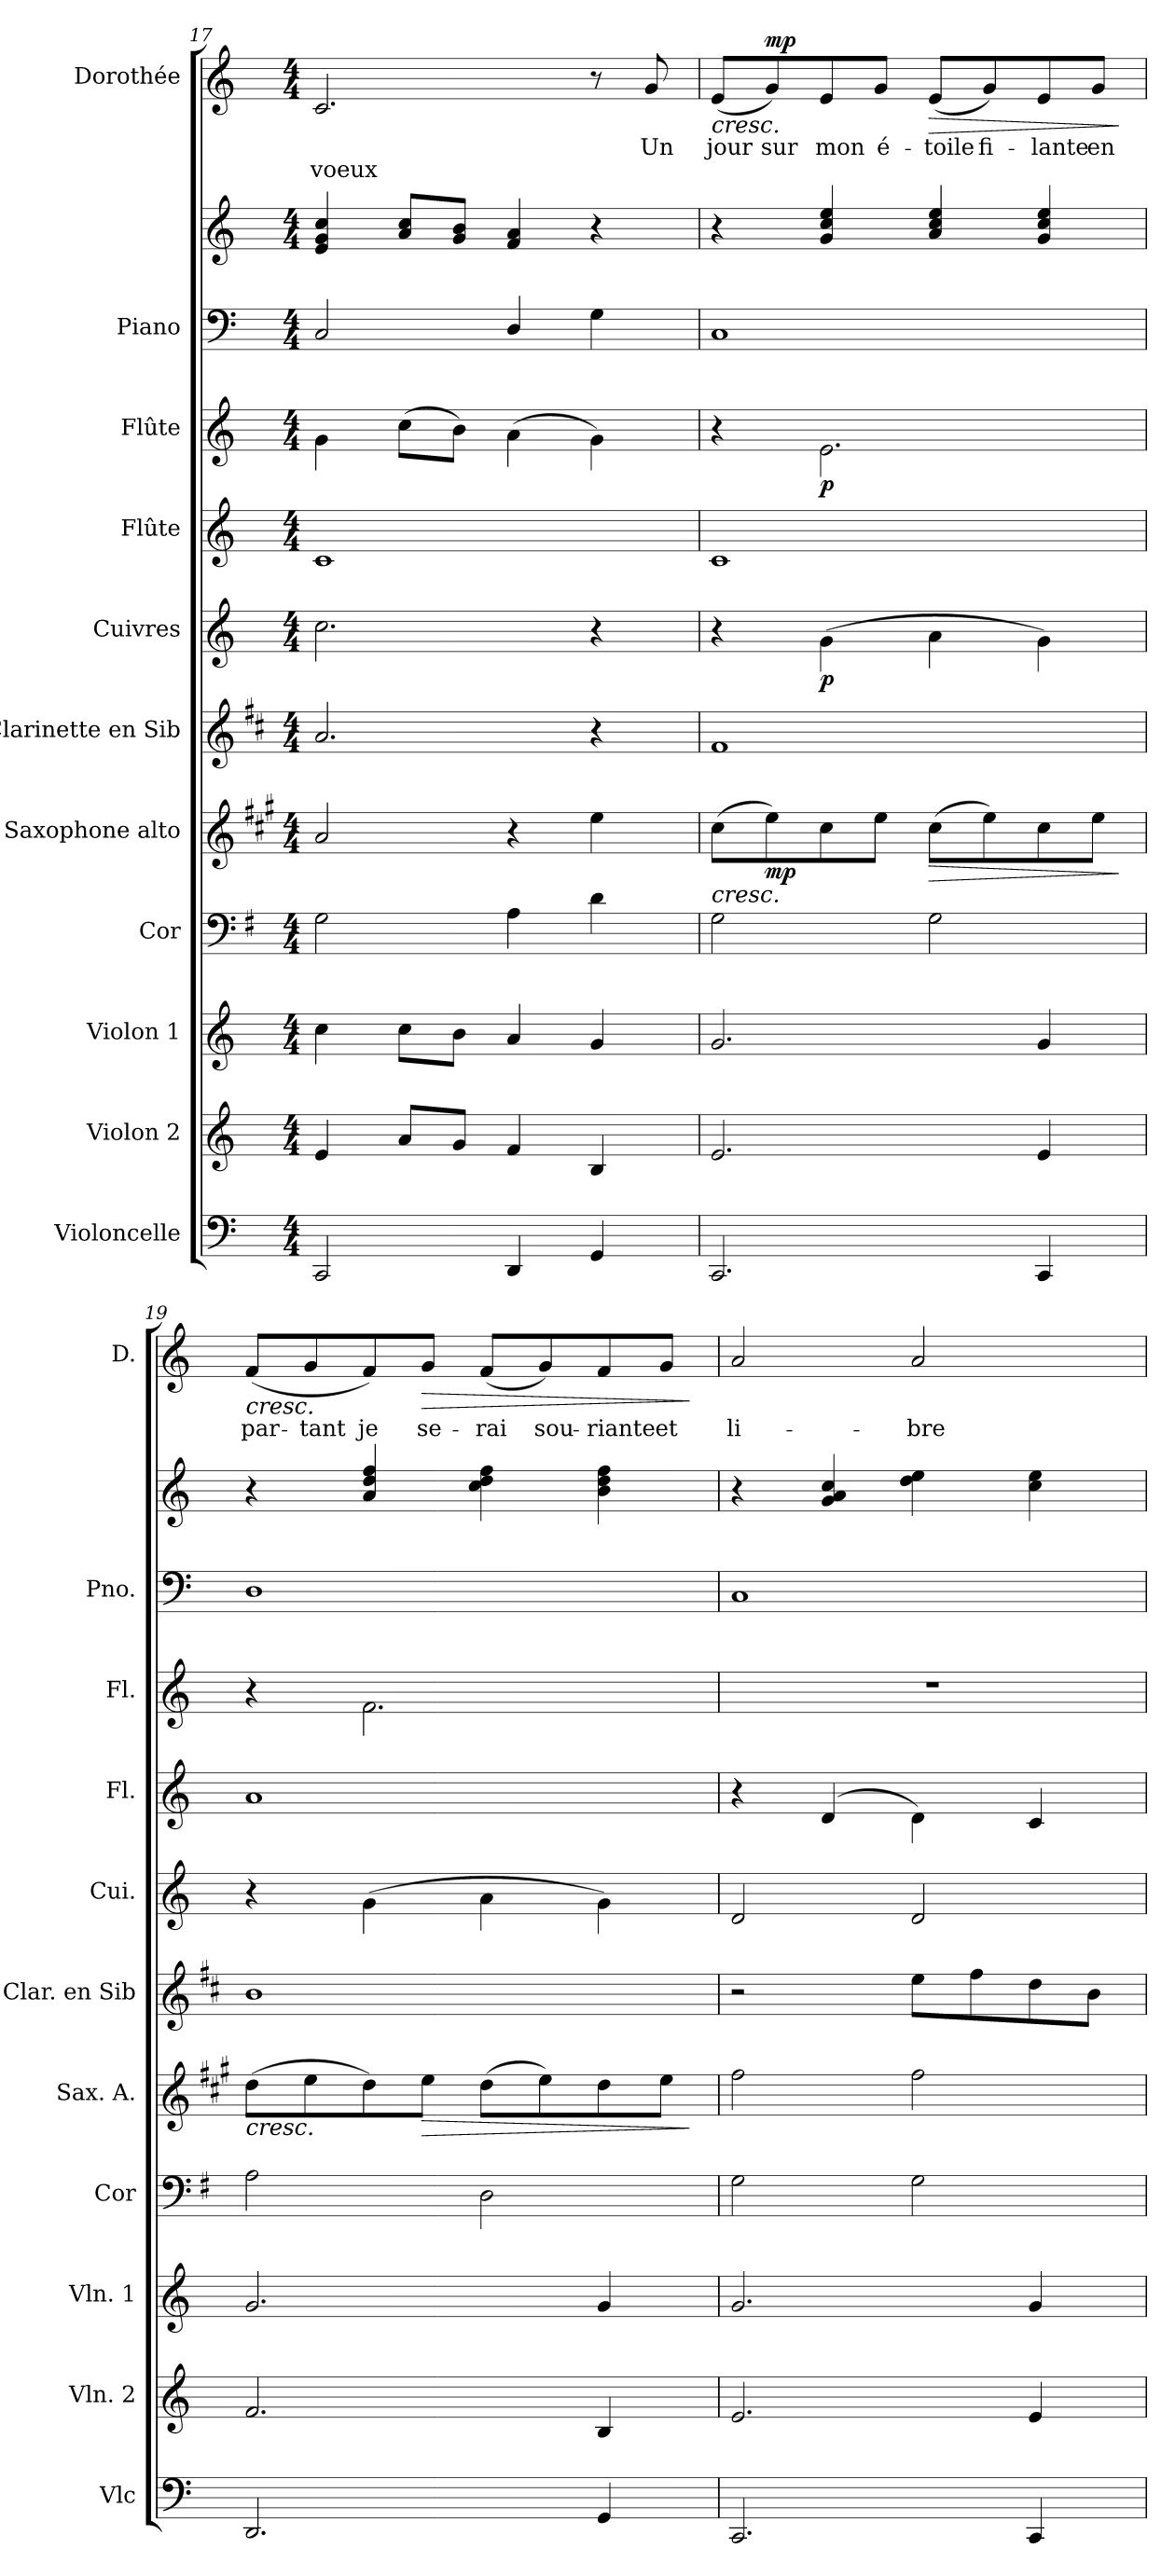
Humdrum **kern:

**kern	**kern	**kern	**kern	**kern	**dynam	**kern	**kern	**dynam	**kern	**kern	**dynam	**kern	**kern	**kern	**text	**text	**dynam
*part11	*part10	*part9	*part8	*part7	*part7	*part6	*part5	*part5	*part4	*part3	*part3	*part2	*part2	*part1	*part1	*part1	*part1
*staff12	*staff11	*staff10	*staff9	*staff8	*staff8	*staff7	*staff6	*staff6	*staff5	*staff4	*staff4	*staff3	*staff2	*staff1	*staff1	*staff1	*staff1
*I"Violoncelle	*I"Violon 2	*I"Violon 1	*I"Cor	*I"Saxophone alto	*	*I"Clarinette en Sib	*I"Cuivres	*	*I"Flûte	*I"Flûte	*	*I"Piano	*	*I"Dorothée	*	*	*
*I'Vlc	*I'Vln. 2	*I'Vln. 1	*I'Cor	*I'Sax. A.	*	*I'Clar. en Sib	*I'Cui.	*	*I'Fl.	*I'Fl.	*	*I'Pno.	*	*I'D.	*	*	*
*clefF4	*clefG2	*clefG2	*clefF4	*clefG2	*	*clefG2	*clefG2	*	*clefG2	*clefG2	*	*clefF4	*clefG2	*clefG2	*	*	*
*	*	*	*ITrd4c7	*ITrd5c9	*	*ITrd1c2	*	*	*	*	*	*	*	*	*	*	*
*k[]	*k[]	*k[]	*k[]	*k[]	*	*k[]	*k[]	*	*k[]	*k[]	*	*k[]	*k[]	*k[]	*	*	*
*M4/4	*M4/4	*M4/4	*M4/4	*M4/4	*	*M4/4	*M4/4	*	*M4/4	*M4/4	*	*M4/4	*M4/4	*M4/4	*	*	*
=17	=17	=17	=17	=17	=17	=17	=17	=17	=17	=17	=17	=17	=17	=17	=17	=17	=17
!	!	!	!	!	!	!	!	!	!	!	!	!	!	!	!	!LO:LY:b	!
2CC/	4e/	4cc\	2C\	2c/	.	2.g/	2.cc\	.	1c	4g\	.	2C/	4e/ 4g/ 4cc/	2.c/	.	voeux	.
.	8a/L	8cc\L	.	.	.	.	.	.	.	(8cc\L	.	.	8a/ 8cc/L	.	.	.	.
.	8g/J	8b\J	.	.	.	.	.	.	.	8b\J)	.	.	8g/ 8b/J	.	.	.	.
4DD/	4f/	4a/	4D\	4r	.	.	.	.	.	(4a\	.	4D/	4f/ 4a/	.	.	.	.
4GG/	4B/	4g/	4G\	4g\	.	4r	4r	.	.	4g\)	.	4G\	4r	8r	.	.	.
!	!	!	!	!	!	!	!	!	!	!	!	!	!	!	!LO:LY:b	!	!
.	.	.	.	.	.	.	.	.	.	.	.	.	.	8g/	Un	.	.
!!LO:PB:g=z
=18	=18	=18	=18	=18	=18	=18	=18	=18	=18	=18	=18	=18	=18	=18	=18	=18	=18
!	!	!	!	!	!LO:HP:b	!	!	!	!	!	!	!	!	!	!LO:LY:b	!	!LO:HP:b
2.CC/	2.e/	2.g/	2C\	(8e\L	<	1e	4r	.	1c	4r	.	1C	4r	(8e/L	jour	.	<
!	!	!	!	!	!LO:DY:b	!	!	!	!	!	!	!	!	!	!LO:LY:b	!	!LO:DY:b
.	.	.	.	8g\)	mp	.	.	.	.	.	.	.	.	8g/)	sur	.	mp
!	!	!	!	!	!	!	!	!LO:DY:b	!	!	!LO:DY:b	!	!	!	!LO:LY:b	!	!
.	.	.	.	8e\	.	.	(4g\	p	.	2.e\	p	.	4g/ 4cc/ 4ee/	8e/	mon	.	.
!	!	!	!	!	!	!	!	!	!	!	!	!	!	!	!LO:LY:b	!	!
.	.	.	.	8g\J	.	.	.	.	.	.	.	.	.	8g/J	é-	.	.
!	!	!	!	!	!LO:HP:b	!	!	!	!	!	!	!	!	!	!LO:LY:b	!	!LO:HP:b
.	.	.	2C\	(8e\L	>	.	4a\	.	.	.	.	.	4a/ 4cc/ 4ee/	(8e/L	-toile	.	>
!	!	!	!	!	!	!	!	!	!	!	!	!	!	!	!LO:LY:b	!	!
.	.	.	.	8g\)	.	.	.	.	.	.	.	.	.	8g/)	fi-	.	.
!	!	!	!	!	!	!	!	!	!	!	!	!	!	!	!LO:LY:b	!	!
4CC/	4e/	4g/	.	8e\	.	.	4g\)	.	.	.	.	.	4g/ 4cc/ 4ee/	8e/	-lante	.	.
!	!	!	!	!	!	!	!	!	!	!	!	!	!	!	!LO:LY:b	!	!
.	.	.	.	8g\J	.	.	.	.	.	.	.	.	.	8g/J	en	.	.
.	.	.	.	.	[ ]	.	.	.	.	.	.	.	.	.	.	.	[ ]
=19	=19	=19	=19	=19	=19	=19	=19	=19	=19	=19	=19	=19	=19	=19	=19	=19	=19
!	!	!	!	!	!LO:HP:b	!	!	!	!	!	!	!	!	!	!LO:LY:b	!	!LO:HP:b
2.DD/	2.f/	2.g/	2D\	(8f\L	<	1a	4r	.	1a	4r	.	1D	4r	(8f/L	par-	.	<
!	!	!	!	!	!	!	!	!	!	!	!	!	!	!	!LO:LY:b	!	!
.	.	.	.	8g\	.	.	.	.	.	.	.	.	.	8g/	-tant	.	.
!	!	!	!	!	!	!	!	!	!	!	!	!	!	!	!LO:LY:b	!	!
.	.	.	.	8f\)	.	.	(4g\	.	.	2.f\	.	.	4a/ 4dd/ 4ff/	8f/)	je	.	.
!	!	!	!	!	!LO:HP:b	!	!	!	!	!	!	!	!	!	!LO:LY:b	!	!LO:HP:b
.	.	.	.	8g\J	>	.	.	.	.	.	.	.	.	8g/J	se-	.	>
!	!	!	!	!	!	!	!	!	!	!	!	!	!	!	!LO:LY:b	!	!
.	.	.	2GG\	(8f\L	.	.	4a\	.	.	.	.	.	4cc\ 4dd\ 4ff\	(8f/L	-rai	.	.
!	!	!	!	!	!	!	!	!	!	!	!	!	!	!	!LO:LY:b	!	!
.	.	.	.	8g\)	.	.	.	.	.	.	.	.	.	8g/)	sou-	.	.
!	!	!	!	!	!	!	!	!	!	!	!	!	!	!	!LO:LY:b	!	!
4GG/	4B/	4g/	.	8f\	.	.	4g\)	.	.	.	.	.	4b\ 4dd\ 4ff\	8f/	-riante	.	.
!	!	!	!	!	!	!	!	!	!	!	!	!	!	!	!LO:LY:b	!	!
.	.	.	.	8g\J	.	.	.	.	.	.	.	.	.	8g/J	et	.	.
.	.	.	.	.	[ ]	.	.	.	.	.	.	.	.	.	.	.	[ ]
=20	=20	=20	=20	=20	=20	=20	=20	=20	=20	=20	=20	=20	=20	=20	=20	=20	=20
!	!	!	!	!	!	!	!	!	!	!	!	!	!	!	!LO:LY:b	!	!
2.CC/	2.e/	2.g/	2C\	2a\	.	2r	2d/	.	4r	1r	.	1C	4r	2a/	li-	.	.
.	.	.	.	.	.	.	.	.	(4d/	.	.	.	4g/ 4a/ 4cc/	.	.	.	.
!	!	!	!	!	!	!	!	!	!	!	!	!	!	!	!LO:LY:b	!	!
.	.	.	2C\	2a\	.	8dd\L	2d/	.	4d\)	.	.	.	4dd\ 4ee\	2a/	-bre	.	.
.	.	.	.	.	.	8ee\	.	.	.	.	.	.	.	.	.	.	.
4CC/	4e/	4g/	.	.	.	8cc\	.	.	4c/	.	.	.	4cc\ 4ee\	.	.	.	.
.	.	.	.	.	.	8a\J	.	.	.	.	.	.	.	.	.	.	.
=	=	=	=	=	=	=	=	=	=	=	=	=	=	=	=	=	=
*-	*-	*-	*-	*-	*-	*-	*-	*-	*-	*-	*-	*-	*-	*-	*-	*-	*-
